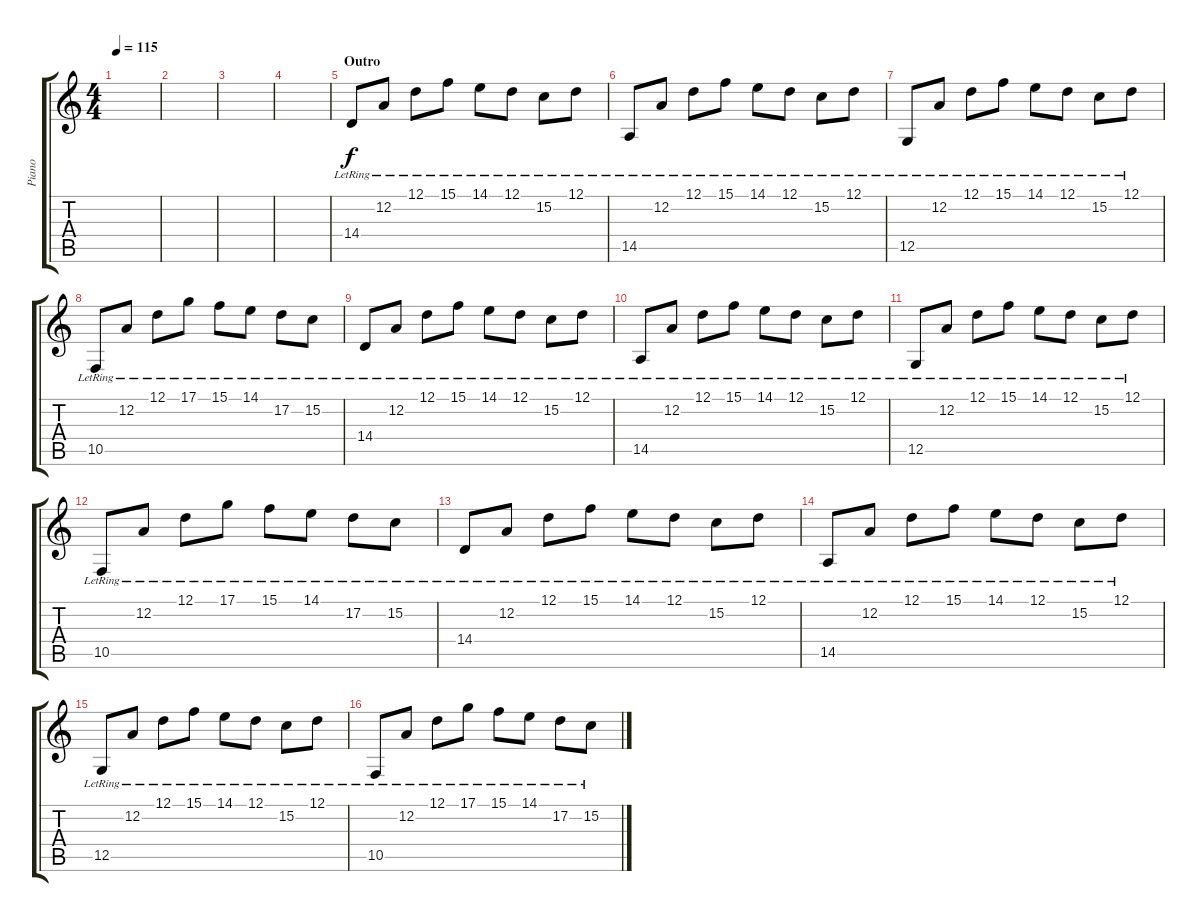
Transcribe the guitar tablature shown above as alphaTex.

\track ("Piano" "Piano") {instrument acousticgrandpiano}
\staff {score tabs}
\tuning (D4 A3 F3 C3 G2 D2) {hide}
\ts (4 4)
\tempo 115
\clef g2
\ks c
|
|
|
|
\section ("" "Outro")
14.4{lr}.8 12.2{lr}.8 12.1{lr}.8 15.1{lr}.8 14.1{lr}.8 12.1{lr}.8 15.2{lr}.8 12.1{lr}.8 |
14.5{lr}.8 12.2{lr}.8 12.1{lr}.8 15.1{lr}.8 14.1{lr}.8 12.1{lr}.8 15.2{lr}.8 12.1{lr}.8 |
12.5{lr}.8 12.2{lr}.8 12.1{lr}.8 15.1{lr}.8 14.1{lr}.8 12.1{lr}.8 15.2{lr}.8 12.1{lr}.8 |
10.5{lr}.8 12.2{lr}.8 12.1{lr}.8 17.1{lr}.8 15.1{lr}.8 14.1{lr}.8 17.2{lr}.8 15.2{lr}.8 |
14.4{lr}.8 12.2{lr}.8 12.1{lr}.8 15.1{lr}.8 14.1{lr}.8 12.1{lr}.8 15.2{lr}.8 12.1{lr}.8 |
14.5{lr}.8 12.2{lr}.8 12.1{lr}.8 15.1{lr}.8 14.1{lr}.8 12.1{lr}.8 15.2{lr}.8 12.1{lr}.8 |
12.5{lr}.8 12.2{lr}.8 12.1{lr}.8 15.1{lr}.8 14.1{lr}.8 12.1{lr}.8 15.2{lr}.8 12.1{lr}.8 |
10.5{lr}.8 12.2{lr}.8 12.1{lr}.8 17.1{lr}.8 15.1{lr}.8 14.1{lr}.8 17.2{lr}.8 15.2{lr}.8 |
14.4{lr}.8 12.2{lr}.8 12.1{lr}.8 15.1{lr}.8 14.1{lr}.8 12.1{lr}.8 15.2{lr}.8 12.1{lr}.8 |
14.5{lr}.8 12.2{lr}.8 12.1{lr}.8 15.1{lr}.8 14.1{lr}.8 12.1{lr}.8 15.2{lr}.8 12.1{lr}.8 |
12.5{lr}.8 12.2{lr}.8 12.1{lr}.8 15.1{lr}.8 14.1{lr}.8 12.1{lr}.8 15.2{lr}.8 12.1{lr}.8 |
10.5{lr}.8 12.2{lr}.8 12.1{lr}.8 17.1{lr}.8 15.1{lr}.8 14.1{lr}.8 17.2{lr}.8 15.2{lr}.8
